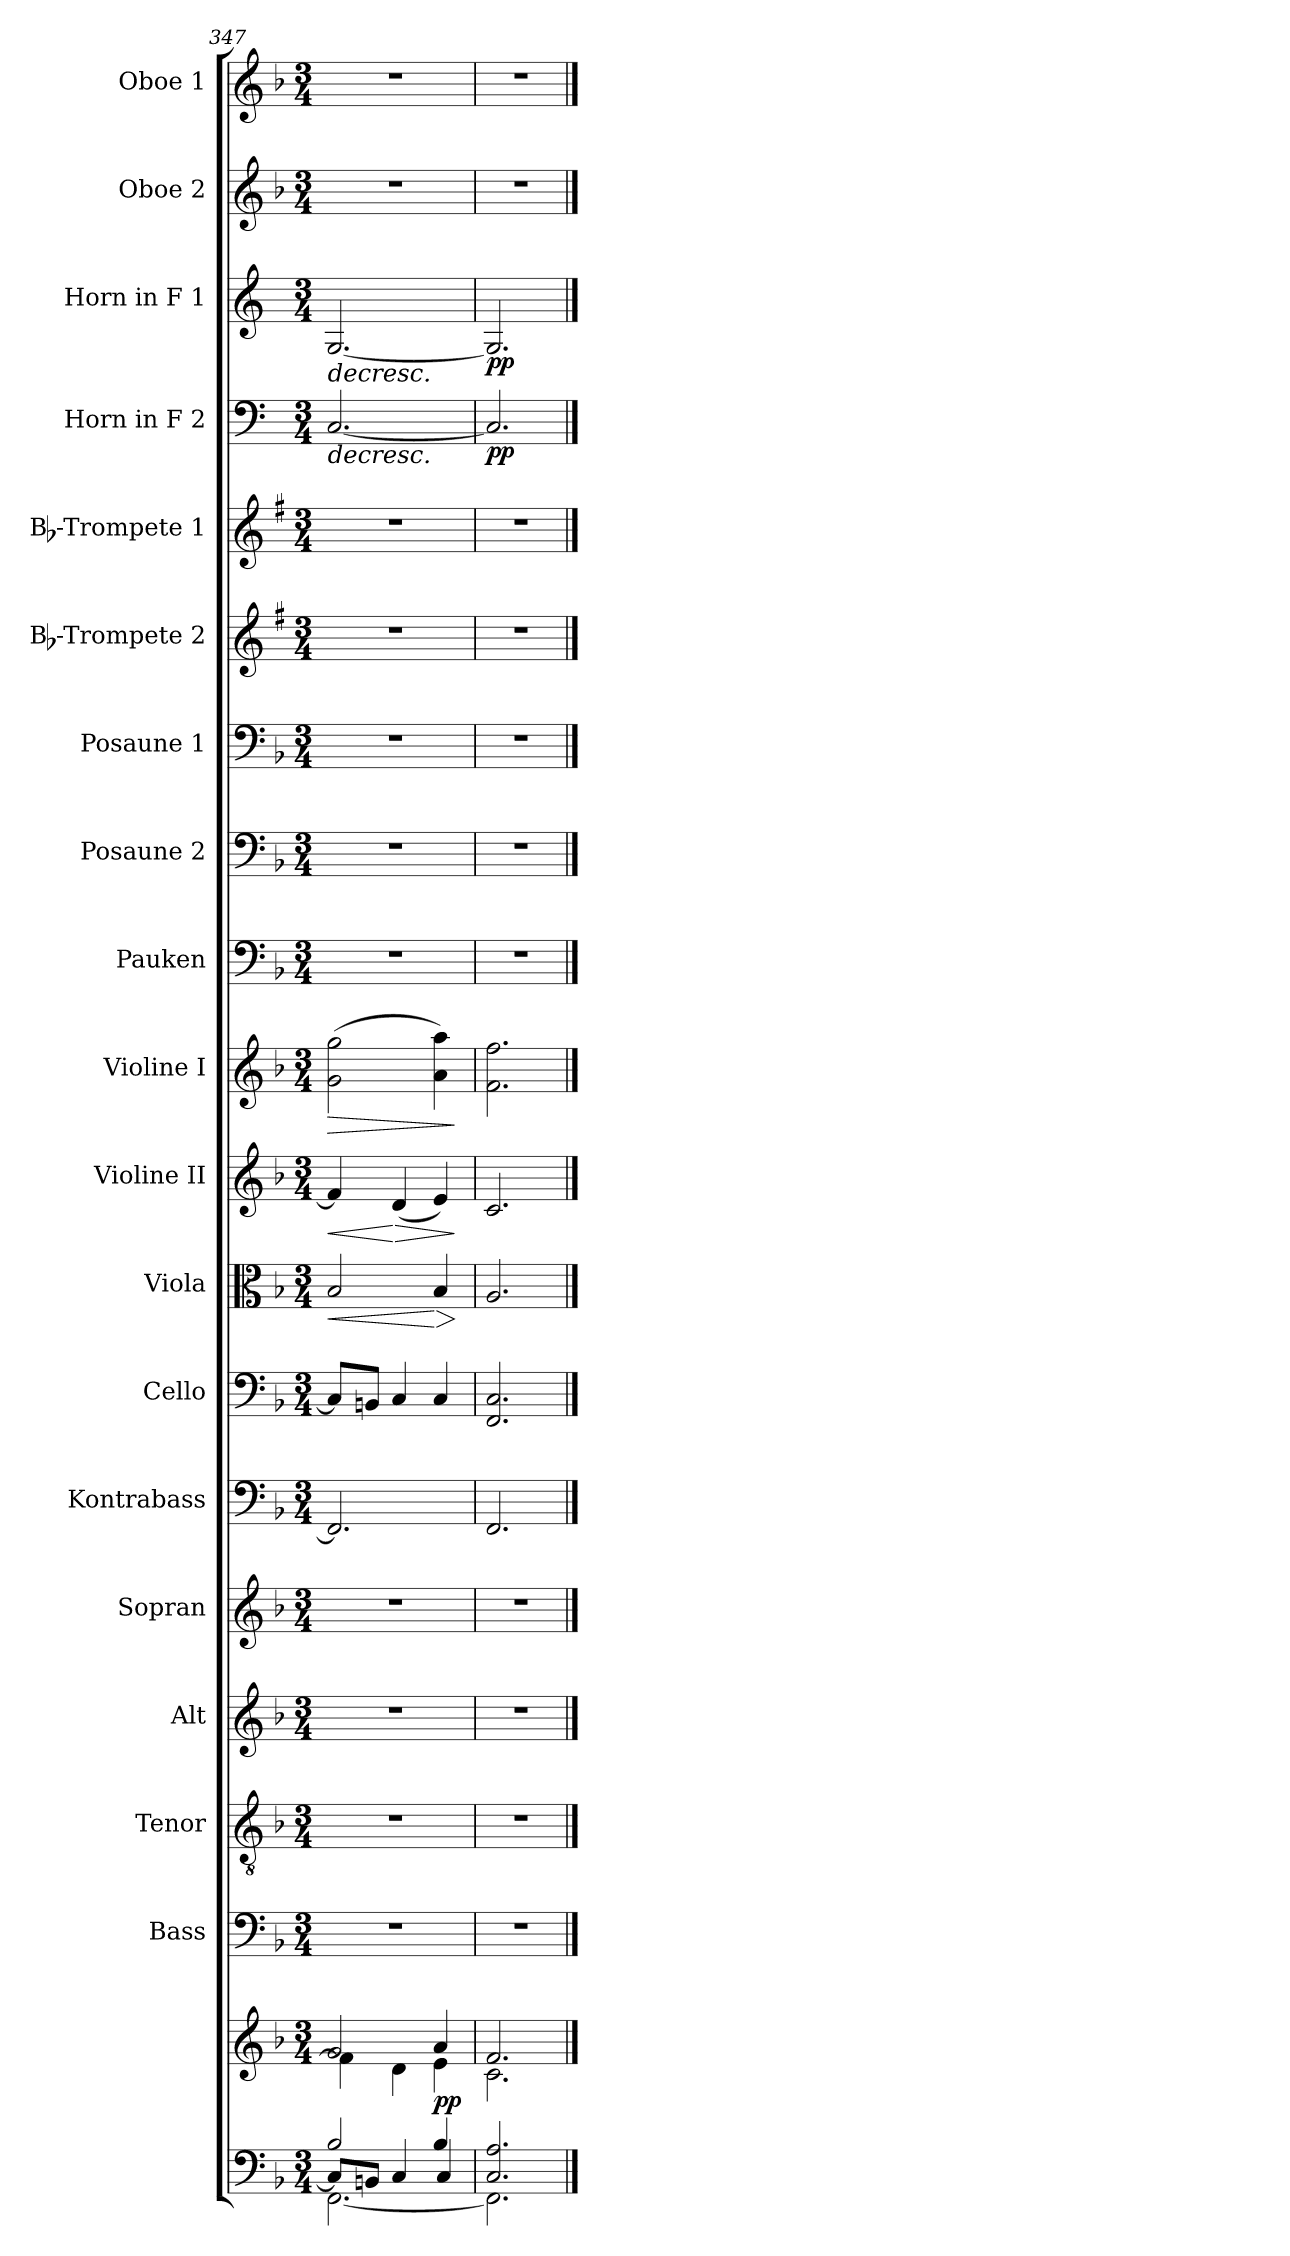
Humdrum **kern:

**kern	**kern	**dynam	**kern	**kern	**kern	**kern	**kern	**kern	**kern	**dynam	**kern	**dynam	**kern	**dynam	**kern	**kern	**kern	**kern	**kern	**kern	**dynam	**kern	**dynam	**kern	**kern
*part19	*part19	*part19	*part18	*part17	*part16	*part15	*part14	*part13	*part12	*part12	*part11	*part11	*part10	*part10	*part9	*part8	*part7	*part6	*part5	*part4	*part4	*part3	*part3	*part2	*part1
*staff20	*staff19	*staff19/20	*staff18	*staff17	*staff16	*staff15	*staff14	*staff13	*staff12	*staff12	*staff11	*staff11	*staff10	*staff10	*staff9	*staff8	*staff7	*staff6	*staff5	*staff4	*staff4	*staff3	*staff3	*staff2	*staff1
*	*	*	*I"Bass	*I"Tenor	*I"Alt	*I"Sopran	*I"Kontrabass	*I"Cello	*I"Viola	*	*I"Violine II	*	*I"Violine I	*	*I"Pauken	*I"Posaune 2	*I"Posaune 1	*I"Bb-Trompete 2	*I"Bb-Trompete 1	*I"Horn in F 2	*	*I"Horn in F 1	*	*I"Oboe 2	*I"Oboe 1
*	*	*	*I'B.	*I'T.	*I'A.	*I'S.	*I'Kb.	*	*I'Vla.	*	*I'Vl. II	*	*I'Vl. I	*	*I'Pk.	*I'Pos. 2	*I'Pos. 1	*I'Bb Trp. 2	*I'Bb Trp. 1	*	*	*	*	*I'Ob. 2	*I'Ob. 1
*clefF4	*clefG2	*	*clefF4	*clefGv2	*clefG2	*clefG2	*clefF4	*clefF4	*clefC3	*	*clefG2	*	*clefG2	*	*clefF4	*clefF4	*clefF4	*clefG2	*clefG2	*clefF4	*	*clefG2	*	*clefG2	*clefG2
*	*	*	*	*	*	*	*ITrd7c12	*	*	*	*	*	*	*	*	*	*	*ITrd1c2	*ITrd1c2	*ITrd4c7	*	*ITrd4c7	*	*	*
*k[b-]	*k[b-]	*	*k[b-]	*k[b-]	*k[b-]	*k[b-]	*k[b-]	*k[b-]	*k[b-]	*	*k[b-]	*	*k[b-]	*	*k[b-]	*k[b-]	*k[b-]	*k[b-]	*k[b-]	*k[b-]	*	*k[b-]	*	*k[b-]	*k[b-]
*F:	*F:	*	*F:	*F:	*F:	*F:	*F:	*F:	*F:	*	*F:	*	*F:	*	*F:	*F:	*F:	*F:	*F:	*F:	*	*F:	*	*F:	*F:
*M3/4	*M3/4	*	*M3/4	*M3/4	*M3/4	*M3/4	*M3/4	*M3/4	*M3/4	*	*M3/4	*	*M3/4	*	*M3/4	*M3/4	*M3/4	*M3/4	*M3/4	*M3/4	*	*M3/4	*	*M3/4	*M3/4
=347	=347	=347	=347	=347	=347	=347	=347	=347	=347	=347	=347	=347	=347	=347	=347	=347	=347	=347	=347	=347	=347	=347	=347	=347	=347
*^	*^	*	*	*	*	*	*	*	*	*	*	*	*	*	*	*	*	*	*	*	*	*	*	*	*
*	*^	*	*	*	*	*	*	*	*	*	*	*	*	*	*	*	*	*	*	*	*	*	*	*	*	*	*
!	!	!	!	!	!	!	!	!	!	!	!	!	!LO:HP:b	!	!LO:HP:b	!	!LO:HP:b	!	!	!	!	!	!	!LO:HP:b	!	!LO:HP:b	!	!
2B-/	[<2.FF\	8C/L]	2g/	4f\]	.	2.r	2.r	2.r	2.r	2.FFF/]	8C/L]	2B-/	<	4f/]	<	(>2g\ 2gg\	>	2.r	2.r	2.r	2.r	2.r	[2.FF/	>	[2.C/	>	2.r	2.r
.	.	8BBn/J	.	.	.	.	.	.	.	.	8BBn/J	.	.	.	.	.	.	.	.	.	.	.	.	.	.	.	.	.
!	!	!	!	!	!	!	!	!	!	!	!	!	!	!	!LO:HP:n=1:b	!	!	!	!	!	!	!	!	!	!	!	!	!
.	.	4C/	.	4d\	.	.	.	.	.	.	4C/	.	.	(<4d/	[ >	.	.	.	.	.	.	.	.	.	.	.	.	.
!	!	!	!	!	!LO:DY:b	!	!	!	!	!	!	!	!LO:HP:n=1:b	!	!	!	!	!	!	!	!	!	!	!	!	!	!	!
4B-/	.	4C/	4a/	4e\	pp	.	.	.	.	.	4C/	4B-/	[ >	4e/)	.	4a\ 4aa\)	.	.	.	.	.	.	.	.	.	.	.	.
*v	*v	*v	*	*	*	*	*	*	*	*	*	*	*	*	*	*	*	*	*	*	*	*	*	*	*	*	*	*
*	*v	*v	*	*	*	*	*	*	*	*	*	*	*	*	*	*	*	*	*	*	*	*	*	*	*	*
.	.	.	.	.	.	.	.	.	.	]	.	]	.	]	.	.	.	.	.	.	.	.	.	.	.
=348	=348	=348	=348	=348	=348	=348	=348	=348	=348	=348	=348	=348	=348	=348	=348	=348	=348	=348	=348	=348	=348	=348	=348	=348	=348
*^	*^	*	*	*	*	*	*	*	*	*	*	*	*	*	*	*	*	*	*	*	*	*	*	*	*
!	!	!	!	!	!	!	!	!	!	!	!	!	!	!	!	!	!	!	!	!	!	!	!LO:DY:b	!	!LO:DY:b	!	!
2.C/ 2.A/	2.FF\]	2.f/	2.c\	.	2.r	2.r	2.r	2.r	2.FFF/	2.FF/ 2.C/	2.A/	.	2.c/	.	2.f\ 2.ff\	.	2.r	2.r	2.r	2.r	2.r	2.FF/]	pp	2.C/]	pp	2.r	2.r
*v	*v	*	*	*	*	*	*	*	*	*	*	*	*	*	*	*	*	*	*	*	*	*	*	*	*	*	*
*	*v	*v	*	*	*	*	*	*	*	*	*	*	*	*	*	*	*	*	*	*	*	*	*	*	*	*
.	.	.	.	.	.	.	.	.	.	.	.	.	.	.	.	.	.	.	.	.	]	.	]	.	.
==	==	==	==	==	==	==	==	==	==	==	==	==	==	==	==	==	==	==	==	==	==	==	==	==	==
*-	*-	*-	*-	*-	*-	*-	*-	*-	*-	*-	*-	*-	*-	*-	*-	*-	*-	*-	*-	*-	*-	*-	*-	*-	*-
